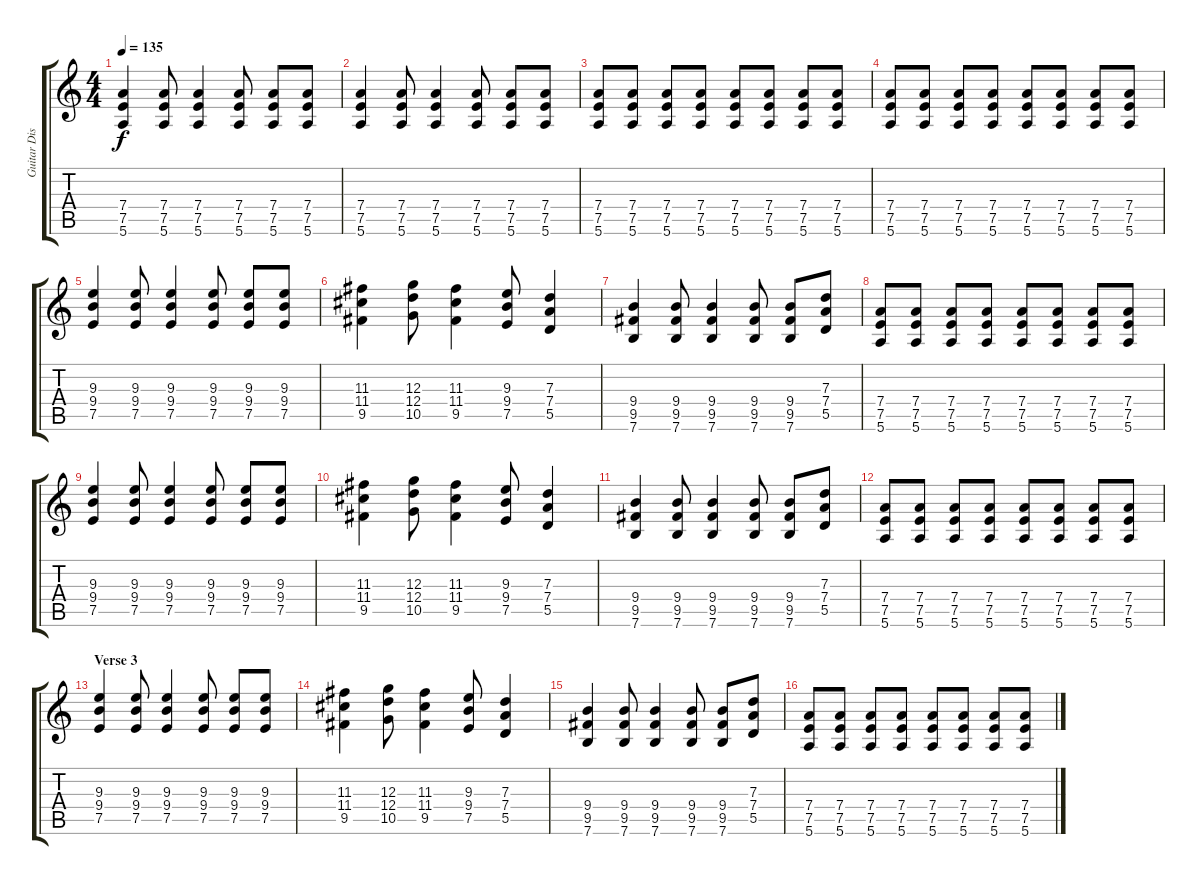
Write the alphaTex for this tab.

\track ("Guitar Distortion" "Guitar Dis") {instrument distortionguitar}
\staff {score tabs}
\tuning (E4 B3 G3 D3 A2 E2) {hide}
\ts (4 4)
\tempo 135
\clef g2
\ks c
(7.4 7.5 5.6).4{dy f} (7.4 7.5 5.6).8 (7.4 7.5 5.6).4 (7.4 7.5 5.6).8 (7.4 7.5 5.6).8 (7.4 7.5 5.6).8 |
(7.4 7.5 5.6).4 (7.4 7.5 5.6).8 (7.4 7.5 5.6).4 (7.4 7.5 5.6).8 (7.4 7.5 5.6).8 (7.4 7.5 5.6).8 |
(7.4 7.5 5.6).8 (7.4 7.5 5.6).8 (7.4 7.5 5.6).8 (7.4 7.5 5.6).8 (7.4 7.5 5.6).8 (7.4 7.5 5.6).8 (7.4 7.5 5.6).8 (7.4 7.5 5.6).8 |
(7.4 7.5 5.6).8 (7.4 7.5 5.6).8 (7.4 7.5 5.6).8 (7.4 7.5 5.6).8 (7.4 7.5 5.6).8 (7.4 7.5 5.6).8 (7.4 7.5 5.6).8 (7.4 7.5 5.6).8 |
(9.3 9.4 7.5).4 (9.3 9.4 7.5).8 (9.3 9.4 7.5).4 (9.3 9.4 7.5).8 (9.3 9.4 7.5).8 (9.3 9.4 7.5).8 |
(11.3 11.4 9.5).4 (12.3 12.4 10.5).8 (11.3 11.4 9.5).4 (9.3 9.4 7.5).8 (7.3 7.4 5.5).4 |
(9.4 9.5 7.6).4 (9.4 9.5 7.6).8 (9.4 9.5 7.6).4 (9.4 9.5 7.6).8 (9.4 9.5 7.6).8 (7.3 7.4 5.5).8 |
(7.4 7.5 5.6).8 (7.4 7.5 5.6).8 (7.4 7.5 5.6).8 (7.4 7.5 5.6).8 (7.4 7.5 5.6).8 (7.4 7.5 5.6).8 (7.4 7.5 5.6).8 (7.4 7.5 5.6).8 |
(9.3 9.4 7.5).4 (9.3 9.4 7.5).8 (9.3 9.4 7.5).4 (9.3 9.4 7.5).8 (9.3 9.4 7.5).8 (9.3 9.4 7.5).8 |
(11.3 11.4 9.5).4 (12.3 12.4 10.5).8 (11.3 11.4 9.5).4 (9.3 9.4 7.5).8 (7.3 7.4 5.5).4 |
(9.4 9.5 7.6).4 (9.4 9.5 7.6).8 (9.4 9.5 7.6).4 (9.4 9.5 7.6).8 (9.4 9.5 7.6).8 (7.3 7.4 5.5).8 |
(7.4 7.5 5.6).8 (7.4 7.5 5.6).8 (7.4 7.5 5.6).8 (7.4 7.5 5.6).8 (7.4 7.5 5.6).8 (7.4 7.5 5.6).8 (7.4 7.5 5.6).8 (7.4 7.5 5.6).8 |
\section ("" "Verse 3")
(9.3 9.4 7.5).4 (9.3 9.4 7.5).8 (9.3 9.4 7.5).4 (9.3 9.4 7.5).8 (9.3 9.4 7.5).8 (9.3 9.4 7.5).8 |
(11.3 11.4 9.5).4 (12.3 12.4 10.5).8 (11.3 11.4 9.5).4 (9.3 9.4 7.5).8 (7.3 7.4 5.5).4 |
(9.4 9.5 7.6).4 (9.4 9.5 7.6).8 (9.4 9.5 7.6).4 (9.4 9.5 7.6).8 (9.4 9.5 7.6).8 (7.3 7.4 5.5).8 |
(7.4 7.5 5.6).8 (7.4 7.5 5.6).8 (7.4 7.5 5.6).8 (7.4 7.5 5.6).8 (7.4 7.5 5.6).8 (7.4 7.5 5.6).8 (7.4 7.5 5.6).8 (7.4 7.5 5.6).8
